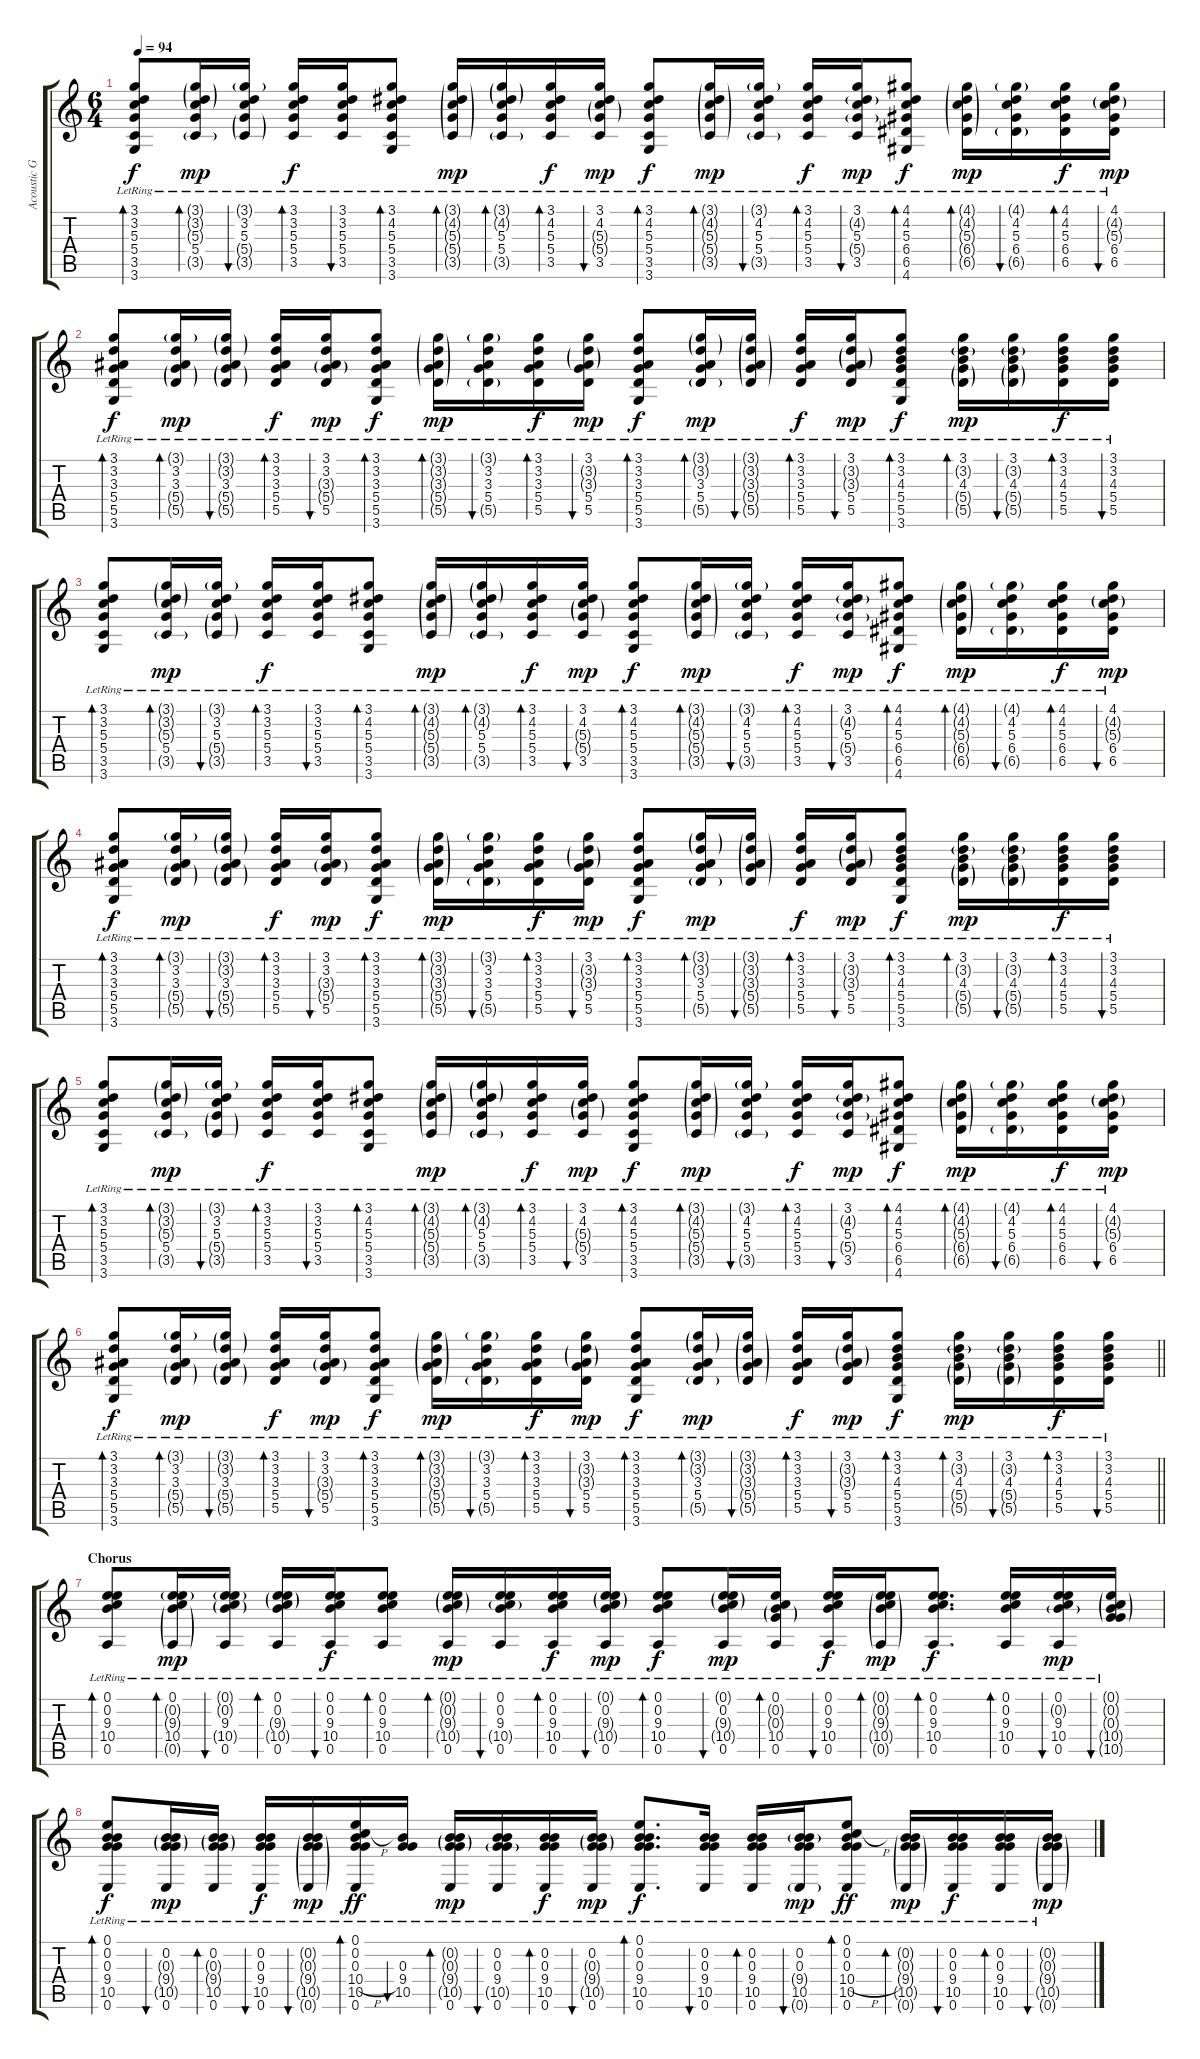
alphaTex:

\track ("Acoustic Guitar" "Acoustic G") {instrument acousticguitarsteel}
\staff {score tabs}
\tuning (E4 B3 G3 D3 A2 E2) {hide}
\ts (6 4)
\tempo 94
\clef g2
\ks c
(3.1{lr} 3.2{lr} 5.3{lr} 5.4{lr} 3.5{lr} 3.6{lr}).8{bd 60 dy f} (3.1{g lr} 3.2{g lr} 5.3{g lr} 5.4{lr} 3.5{g lr}).16{bd 60 dy mp} (3.1{g lr} 3.2{lr} 5.3{lr} 5.4{g lr} 3.5{g lr}).16{bu 60} (3.1{lr} 3.2{lr} 5.3{lr} 5.4{lr} 3.5{lr}).16{bd 60 dy f} (3.1{lr} 3.2 5.3 5.4 3.5).16{bu 60} (3.1{lr} 4.2{lr} 5.3{lr} 5.4 3.5{lr} 3.6{lr}).8{bd 60} (3.1{g} 4.2{g lr} 5.3{g lr} 5.4{g lr} 3.5{g lr}).16{bd 240 dy mp} (3.1{g} 4.2{g lr} 5.3{lr} 5.4{lr} 3.5{g lr}).16{bd 60} (3.1{lr} 4.2{lr} 5.3{lr} 5.4{lr} 3.5{lr}).16{bd 60 dy f} (3.1{lr} 4.2{lr} 5.3{g lr} 5.4{g lr} 3.5{lr}).16{bu 60 dy mp} (3.1 4.2 5.3{lr} 5.4{lr} 3.5{lr} 3.6{lr}).8{bd 60 dy f} (3.1{g} 4.2{g} 5.3{g lr} 5.4{g lr} 3.5{g lr}).16{bd 60 dy mp} (3.1{g} 4.2 5.3{lr} 5.4{lr} 3.5{g lr}).16{bu 60} (3.1{lr} 4.2{lr} 5.3{lr} 5.4{lr} 3.5{lr}).16{bd 60 dy f} (3.1{lr} 4.2{g lr} 5.3{lr} 5.4{g lr} 3.5{lr}).16{bu 60 dy mp} (4.1{lr} 4.2 5.3{lr} 6.4{lr} 6.5{lr} 4.6{lr}).8{bd 60 dy f} (4.1{g lr} 4.2{g} 5.3{g lr} 6.4{g lr} 6.5{g lr}).16{bd 60 dy mp} (4.1{g lr} 4.2 5.3{lr} 6.4{lr} 6.5{g lr}).16{bu 60} (4.1{lr} 4.2 5.3{lr} 6.4{lr} 6.5{lr}).16{bd 60 dy f} (4.1{lr} 4.2{g} 5.3{g lr} 6.4{lr} 6.5{lr}).16{bu 60 dy mp} |
(3.1{lr} 3.2 3.3{lr} 5.4{lr} 5.5{lr} 3.6{lr}).8{bd 60 dy f} (3.1{g lr} 3.2 3.3{lr} 5.4{g lr} 5.5{g lr}).16{bd 60 dy mp} (3.1{g lr} 3.2{g} 3.3{lr} 5.4{g lr} 5.5{g lr}).16{bu 60} (3.1{lr} 3.2 3.3{lr} 5.4{lr} 5.5{lr}).16{bd 60 dy f} (3.1{lr} 3.2 3.3{g lr} 5.4{g lr} 5.5{lr}).16{bu 60 dy mp} (3.1{lr} 3.2 3.3{lr} 5.4{lr} 5.5{lr} 3.6{lr}).8{bd 60 dy f} (3.1{g lr} 3.2{g} 3.3{g lr} 5.4{g lr} 5.5{g lr}).16{bd 60 dy mp} (3.1{g lr} 3.2 3.3{lr} 5.4{lr} 5.5{g lr}).16{bu 60} (3.1{lr} 3.2 3.3{lr} 5.4{lr} 5.5{lr}).16{bd 60 dy f} (3.1{lr} 3.2{g} 3.3{g lr} 5.4{lr} 5.5{lr}).16{bu 60 dy mp} (3.1{lr} 3.2 3.3{lr} 5.4{lr} 5.5{lr} 3.6{lr}).8{bd 60 dy f} (3.1{g lr} 3.2{g} 3.3{lr} 5.4{lr} 5.5{g lr}).16{bd 60 dy mp} (3.1{g lr} 3.2{g} 3.3{g lr} 5.4{g lr} 5.5{g lr}).16{bu 60} (3.1{lr} 3.2 3.3{lr} 5.4{lr} 5.5{lr}).16{bd 60 dy f} (3.1{lr} 3.2{g} 3.3{g lr} 5.4{lr} 5.5{lr}).16{bu 60 dy mp} (3.1{lr} 3.2 4.3{lr} 5.4{lr} 5.5{lr} 3.6{lr}).8{bd 60 dy f} (3.1{lr} 3.2{g} 4.3{lr} 5.4{g lr} 5.5{g lr}).16{bd 60 dy mp} (3.1{lr} 3.2{g} 4.3{lr} 5.4{g lr} 5.5{g lr}).16{bu 60} (3.1{lr} 3.2{lr} 4.3{lr} 5.4{lr} 5.5{lr}).16{bd 60 dy f} (3.1{lr} 3.2{lr} 4.3{lr} 5.4{lr} 5.5{lr}).16{bu 60} |
(3.1{lr} 3.2{lr} 5.3{lr} 5.4{lr} 3.5{lr} 3.6{lr}).8{bd 60} (3.1{g lr} 3.2{g lr} 5.3{g lr} 5.4{lr} 3.5{g lr}).16{bd 60 dy mp} (3.1{g lr} 3.2{lr} 5.3{lr} 5.4{g lr} 3.5{g lr}).16{bu 60} (3.1{lr} 3.2{lr} 5.3{lr} 5.4{lr} 3.5{lr}).16{bd 60 dy f} (3.1{lr} 3.2 5.3 5.4 3.5).16{bu 60} (3.1{lr} 4.2{lr} 5.3{lr} 5.4 3.5{lr} 3.6{lr}).8{bd 60} (3.1{g} 4.2{g lr} 5.3{g lr} 5.4{g lr} 3.5{g lr}).16{bd 240 dy mp} (3.1{g} 4.2{g lr} 5.3{lr} 5.4{lr} 3.5{g lr}).16{bd 60} (3.1{lr} 4.2{lr} 5.3{lr} 5.4{lr} 3.5{lr}).16{bd 60 dy f} (3.1{lr} 4.2{lr} 5.3{g lr} 5.4{g lr} 3.5{lr}).16{bu 60 dy mp} (3.1 4.2 5.3{lr} 5.4{lr} 3.5{lr} 3.6{lr}).8{bd 60 dy f} (3.1{g} 4.2{g} 5.3{g lr} 5.4{g lr} 3.5{g lr}).16{bd 60 dy mp} (3.1{g} 4.2 5.3{lr} 5.4{lr} 3.5{g lr}).16{bu 60} (3.1{lr} 4.2{lr} 5.3{lr} 5.4{lr} 3.5{lr}).16{bd 60 dy f} (3.1{lr} 4.2{g lr} 5.3{lr} 5.4{g lr} 3.5{lr}).16{bu 60 dy mp} (4.1{lr} 4.2 5.3{lr} 6.4{lr} 6.5{lr} 4.6{lr}).8{bd 60 dy f} (4.1{g lr} 4.2{g} 5.3{g lr} 6.4{g lr} 6.5{g lr}).16{bd 60 dy mp} (4.1{g lr} 4.2 5.3{lr} 6.4{lr} 6.5{g lr}).16{bu 60} (4.1{lr} 4.2 5.3{lr} 6.4{lr} 6.5{lr}).16{bd 60 dy f} (4.1{lr} 4.2{g} 5.3{g lr} 6.4{lr} 6.5{lr}).16{bu 60 dy mp} |
(3.1{lr} 3.2 3.3{lr} 5.4{lr} 5.5{lr} 3.6{lr}).8{bd 60 dy f} (3.1{g lr} 3.2 3.3{lr} 5.4{g lr} 5.5{g lr}).16{bd 60 dy mp} (3.1{g lr} 3.2{g} 3.3{lr} 5.4{g lr} 5.5{g lr}).16{bu 60} (3.1{lr} 3.2 3.3{lr} 5.4{lr} 5.5{lr}).16{bd 60 dy f} (3.1{lr} 3.2 3.3{g lr} 5.4{g lr} 5.5{lr}).16{bu 60 dy mp} (3.1{lr} 3.2 3.3{lr} 5.4{lr} 5.5{lr} 3.6{lr}).8{bd 60 dy f} (3.1{g lr} 3.2{g} 3.3{g lr} 5.4{g lr} 5.5{g lr}).16{bd 60 dy mp} (3.1{g lr} 3.2 3.3{lr} 5.4{lr} 5.5{g lr}).16{bu 60} (3.1{lr} 3.2 3.3{lr} 5.4{lr} 5.5{lr}).16{bd 60 dy f} (3.1{lr} 3.2{g} 3.3{g lr} 5.4{lr} 5.5{lr}).16{bu 60 dy mp} (3.1{lr} 3.2 3.3{lr} 5.4{lr} 5.5{lr} 3.6{lr}).8{bd 60 dy f} (3.1{g lr} 3.2{g} 3.3{lr} 5.4{lr} 5.5{g lr}).16{bd 60 dy mp} (3.1{g lr} 3.2{g} 3.3{g lr} 5.4{g lr} 5.5{g lr}).16{bu 60} (3.1{lr} 3.2 3.3{lr} 5.4{lr} 5.5{lr}).16{bd 60 dy f} (3.1{lr} 3.2{g} 3.3{g lr} 5.4{lr} 5.5{lr}).16{bu 60 dy mp} (3.1{lr} 3.2 4.3{lr} 5.4{lr} 5.5{lr} 3.6{lr}).8{bd 60 dy f} (3.1{lr} 3.2{g} 4.3{lr} 5.4{g lr} 5.5{g lr}).16{bd 60 dy mp} (3.1{lr} 3.2{g} 4.3{lr} 5.4{g lr} 5.5{g lr}).16{bu 60} (3.1{lr} 3.2{lr} 4.3{lr} 5.4{lr} 5.5{lr}).16{bd 60 dy f} (3.1{lr} 3.2{lr} 4.3{lr} 5.4{lr} 5.5{lr}).16{bu 60} |
(3.1{lr} 3.2{lr} 5.3{lr} 5.4{lr} 3.5{lr} 3.6{lr}).8{bd 60} (3.1{g lr} 3.2{g lr} 5.3{g lr} 5.4{lr} 3.5{g lr}).16{bd 60 dy mp} (3.1{g lr} 3.2{lr} 5.3{lr} 5.4{g lr} 3.5{g lr}).16{bu 60} (3.1{lr} 3.2{lr} 5.3{lr} 5.4{lr} 3.5{lr}).16{bd 60 dy f} (3.1{lr} 3.2 5.3 5.4 3.5).16{bu 60} (3.1{lr} 4.2{lr} 5.3{lr} 5.4 3.5{lr} 3.6{lr}).8{bd 60} (3.1{g} 4.2{g lr} 5.3{g lr} 5.4{g lr} 3.5{g lr}).16{bd 240 dy mp} (3.1{g} 4.2{g lr} 5.3{lr} 5.4{lr} 3.5{g lr}).16{bd 60} (3.1{lr} 4.2{lr} 5.3{lr} 5.4{lr} 3.5{lr}).16{bd 60 dy f} (3.1{lr} 4.2{lr} 5.3{g lr} 5.4{g lr} 3.5{lr}).16{bu 60 dy mp} (3.1 4.2 5.3{lr} 5.4{lr} 3.5{lr} 3.6{lr}).8{bd 60 dy f} (3.1{g} 4.2{g} 5.3{g lr} 5.4{g lr} 3.5{g lr}).16{bd 60 dy mp} (3.1{g} 4.2 5.3{lr} 5.4{lr} 3.5{g lr}).16{bu 60} (3.1{lr} 4.2{lr} 5.3{lr} 5.4{lr} 3.5{lr}).16{bd 60 dy f} (3.1{lr} 4.2{g lr} 5.3{lr} 5.4{g lr} 3.5{lr}).16{bu 60 dy mp} (4.1{lr} 4.2 5.3{lr} 6.4{lr} 6.5{lr} 4.6{lr}).8{bd 60 dy f} (4.1{g lr} 4.2{g} 5.3{g lr} 6.4{g lr} 6.5{g lr}).16{bd 60 dy mp} (4.1{g lr} 4.2 5.3{lr} 6.4{lr} 6.5{g lr}).16{bu 60} (4.1{lr} 4.2 5.3{lr} 6.4{lr} 6.5{lr}).16{bd 60 dy f} (4.1{lr} 4.2{g} 5.3{g lr} 6.4{lr} 6.5{lr}).16{bu 60 dy mp} |
\barLineRight lightlight
(3.1{lr} 3.2 3.3{lr} 5.4{lr} 5.5{lr} 3.6{lr}).8{bd 60 dy f} (3.1{g lr} 3.2 3.3{lr} 5.4{g lr} 5.5{g lr}).16{bd 60 dy mp} (3.1{g lr} 3.2{g} 3.3{lr} 5.4{g lr} 5.5{g lr}).16{bu 60} (3.1{lr} 3.2 3.3{lr} 5.4{lr} 5.5{lr}).16{bd 60 dy f} (3.1{lr} 3.2 3.3{g lr} 5.4{g lr} 5.5{lr}).16{bu 60 dy mp} (3.1{lr} 3.2 3.3{lr} 5.4{lr} 5.5{lr} 3.6{lr}).8{bd 60 dy f} (3.1{g lr} 3.2{g} 3.3{g lr} 5.4{g lr} 5.5{g lr}).16{bd 60 dy mp} (3.1{g lr} 3.2 3.3{lr} 5.4{lr} 5.5{g lr}).16{bu 60} (3.1{lr} 3.2 3.3{lr} 5.4{lr} 5.5{lr}).16{bd 60 dy f} (3.1{lr} 3.2{g} 3.3{g lr} 5.4{lr} 5.5{lr}).16{bu 60 dy mp} (3.1{lr} 3.2 3.3{lr} 5.4{lr} 5.5{lr} 3.6{lr}).8{bd 60 dy f} (3.1{g lr} 3.2{g} 3.3{lr} 5.4{lr} 5.5{g lr}).16{bd 60 dy mp} (3.1{g lr} 3.2{g} 3.3{g lr} 5.4{g lr} 5.5{g lr}).16{bu 60} (3.1{lr} 3.2 3.3{lr} 5.4{lr} 5.5{lr}).16{bd 60 dy f} (3.1{lr} 3.2{g} 3.3{g lr} 5.4{lr} 5.5{lr}).16{bu 60 dy mp} (3.1{lr} 3.2 4.3{lr} 5.4{lr} 5.5{lr} 3.6{lr}).8{bd 60 dy f} (3.1{lr} 3.2{g} 4.3{lr} 5.4{g lr} 5.5{g lr}).16{bd 60 dy mp} (3.1{lr} 3.2{g} 4.3{lr} 5.4{g lr} 5.5{g lr}).16{bu 60} (3.1{lr} 3.2{lr} 4.3{lr} 5.4{lr} 5.5{lr}).16{bd 60 dy f} (3.1{lr} 3.2{lr} 4.3{lr} 5.4{lr} 5.5{lr}).16{bu 60} |
\section ("" "Chorus")
(0.1{lr} 0.2{lr} 9.3{lr} 10.4{lr} 0.5{lr}).8{bd 60} (0.1{lr} 0.2{g lr} 9.3{g lr} 10.4{lr} 0.5{g lr}).16{bd 60 dy mp} (0.1{g lr} 0.2{g lr} 9.3{lr} 10.4{g lr} 0.5{lr}).16{bu 60} (0.1{lr} 0.2{lr} 9.3{g lr} 10.4{g lr} 0.5{lr}).16{bd 60} (0.1{lr} 0.2{lr} 9.3{lr} 10.4{lr} 0.5{lr}).16{bu 60 dy f} (0.1{lr} 0.2{lr} 9.3{lr} 10.4{lr} 0.5{lr}).8{bd 60} (0.1{g lr} 0.2{g lr} 9.3{g lr} 10.4{g lr} 0.5{lr}).16{bd 60 dy mp} (0.1{lr} 0.2{lr} 9.3{lr} 10.4{g lr} 0.5{lr}).16{bu 60} (0.1{lr} 0.2{lr} 9.3{lr} 10.4{lr} 0.5{lr}).16{bd 60 dy f} (0.1{g lr} 0.2{lr} 9.3{g lr} 10.4{g lr} 0.5{lr}).16{bu 60 dy mp} (0.1{lr} 0.2{lr} 9.3{lr} 10.4{lr} 0.5{lr}).8{bd 60 dy f} (0.1{g lr} 0.2{lr} 9.3{g lr} 10.4{g lr} 0.5{lr}).16{bu 60 dy mp} (0.1{lr} 0.2{g lr} 0.3{g lr} 10.4{lr} 0.5{lr}).16{bd 60} (0.1{lr} 0.2{lr} 9.3{lr} 10.4 0.5{lr}).16{bu 60 dy f} (0.1{g lr} 0.2{g lr} 9.3{g lr} 10.4{g lr} 0.5{g lr}).16{bd 60 dy mp} (0.1{lr} 0.2{lr} 9.3{lr} 10.4{lr} 0.5{lr}).8{d bd 60 dy f} (0.1{lr} 0.2{lr} 9.3{lr} 10.4{lr} 0.5{lr}).16{bd 60} (0.1{lr} 0.2{g lr} 9.3{lr} 10.4{lr} 0.5{lr}).16{bu 60 dy mp} (0.1{g lr} 0.2{g lr} 0.3{g lr} 10.4{g lr} 10.5{g lr}).16{bu 60} |
(0.1{lr} 0.2{lr} 0.3{lr} 9.4{lr} 10.5{lr} 0.6{lr}).8{bd 60 dy f} (0.2{lr} 0.3{g lr} 9.4{g lr} 10.5{g lr} 0.6{lr}).16{bu 60 dy mp} (0.2{lr} 0.3{g lr} 9.4{g lr} 10.5{lr} 0.6{lr}).16{bd 60} (0.2{lr} 0.3{lr} 9.4{lr} 10.5{lr} 0.6{lr}).16{bu 60 dy f} (0.2{g lr} 0.3{g lr} 9.4{g lr} 10.5{g lr} 0.6{g lr}).16{bu 60 dy mp} (0.1{lr} 0.2{lr} 0.3{lr} 10.4{h} 10.5{lr} 0.6{lr}).16{bd 60 dy ff} (0.3{lr} 9.4{lr} 10.5{lr}).16{bu 60} (0.2{g lr} 0.3{g lr} 9.4{g lr} 10.5{g lr} 0.6{lr}).16{bd 60 dy mp} (0.2{lr} 0.3{lr} 9.4{lr} 10.5{g lr} 0.6{lr}).16{bu 60} (0.2{lr} 0.3{lr} 9.4{lr} 10.5{lr} 0.6{lr}).16{bd 60 dy f} (0.2{lr} 0.3{g lr} 9.4{g lr} 10.5{g lr} 0.6{lr}).16{bu 60 dy mp} (0.1{lr} 0.2{lr} 0.3{lr} 9.4{lr} 10.5{lr} 0.6{lr}).8{d bd 60 dy f} (0.2{lr} 0.3{lr} 9.4{lr} 10.5{lr} 0.6{lr}).16{bu 60} (0.2{lr} 0.3{lr} 9.4{lr} 10.5{lr} 0.6{lr}).16{bd 60} (0.2 0.3 9.4{g lr} 10.5{lr} 0.6{g lr}).16{bu 60 dy mp} (0.1{lr} 0.2{lr} 0.3{lr} 10.4{h} 10.5{lr} 0.6{lr}).8{bd 60 dy ff} (0.2{g lr} 0.3{g lr} 9.4{g lr} 10.5{g lr} 0.6{g lr}).16{bd 60 dy mp} (0.2{lr} 0.3{lr} 9.4{lr} 10.5{lr} 0.6{lr}).16{bu 60 dy f} (0.2{lr} 0.3{lr} 9.4{lr} 10.5{lr} 0.6{lr}).16{bd 60} (0.2{g lr} 0.3{g lr} 9.4{g lr} 10.5{g lr} 0.6{g lr}).16{bu 60 dy mp}
